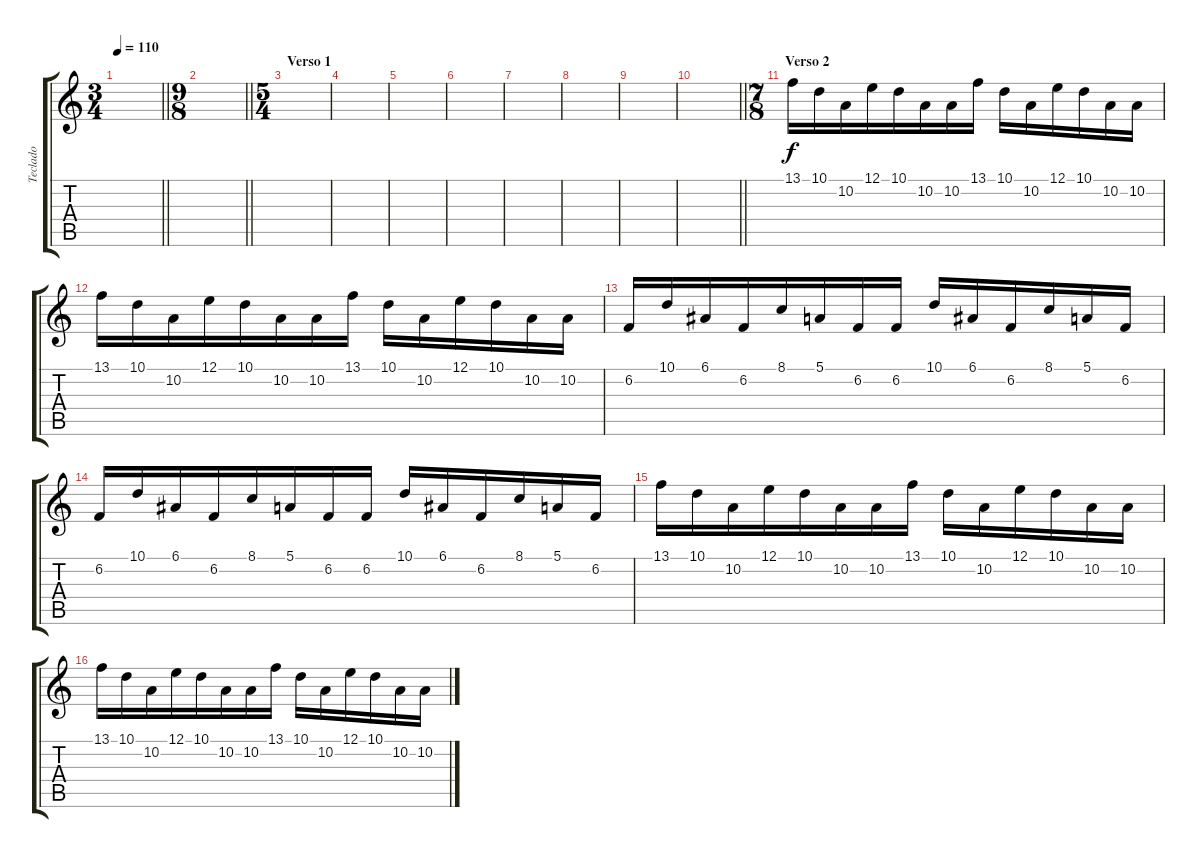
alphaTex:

\track ("Teclado " "Teclado ") {instrument pad2warm}
\staff {score tabs}
\tuning (E4 B3 G3 D3 A2 E2) {hide}
\ts (3 4)
\tempo 110
\clef g2
\barLineRight lightlight
\ks c
|
\ts (9 8)
\barLineRight lightlight
|
\ts (5 4)
\section ("" "Verso 1")
|
|
|
|
|
|
|
\barLineRight lightlight
|
\ts (7 8)
\section ("" "Verso 2")
13.1.16 10.1.16 10.2.16 12.1.16 10.1.16 10.2.16 10.2.16 13.1.16 10.1.16 10.2.16 12.1.16 10.1.16 10.2.16 10.2.16 |
13.1.16 10.1.16 10.2.16 12.1.16 10.1.16 10.2.16 10.2.16 13.1.16 10.1.16 10.2.16 12.1.16 10.1.16 10.2.16 10.2.16 |
6.2.16 10.1.16 6.1.16 6.2.16 8.1.16 5.1.16 6.2.16 6.2.16 10.1.16 6.1.16 6.2.16 8.1.16 5.1.16 6.2.16 |
6.2.16 10.1.16 6.1.16 6.2.16 8.1.16 5.1.16 6.2.16 6.2.16 10.1.16 6.1.16 6.2.16 8.1.16 5.1.16 6.2.16 |
13.1.16 10.1.16 10.2.16 12.1.16 10.1.16 10.2.16 10.2.16 13.1.16 10.1.16 10.2.16 12.1.16 10.1.16 10.2.16 10.2.16 |
13.1.16 10.1.16 10.2.16 12.1.16 10.1.16 10.2.16 10.2.16 13.1.16 10.1.16 10.2.16 12.1.16 10.1.16 10.2.16 10.2.16
